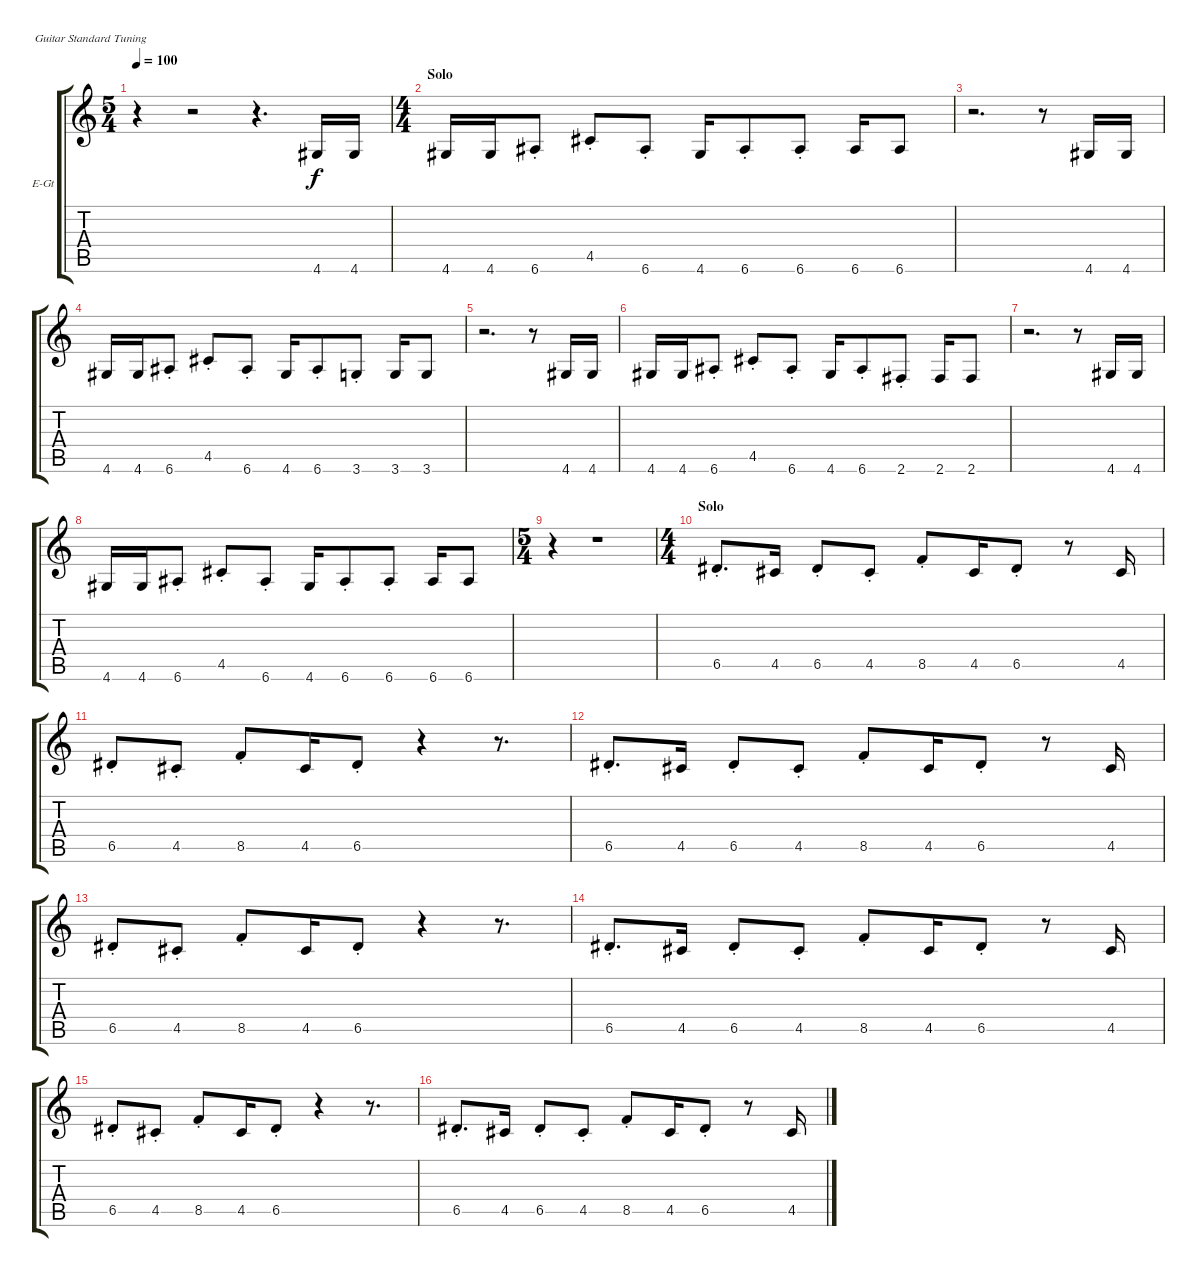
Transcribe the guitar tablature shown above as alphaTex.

\defaultSystemsLayout 4
\bracketExtendMode groupsimilarinstruments
\firstSystemTrackNameOrientation horizontal
\otherSystemsTrackNameOrientation horizontal
\track ("Rythm" "E-Gt") {instrument overdrivenguitar}
\staff {score tabs}
\tuning (E4 B3 G3 D3 A2 E2)
\ts (5 4)
\tempo 100
\clef g2
\ks c
r.4{dy f} r.2 r.4{d} 4.6.16 4.6.16 |
\ts (4 4)
\section ("" "Solo")
4.6.16 4.6.16 6.6{st}.8 4.5{st}.8 6.6{st}.8 4.6.16 6.6{st}.8 6.6{st}.8 6.6.16 6.6.8 |
r.2{d} r.8 4.6.16 4.6.16 |
4.6.16 4.6.16 6.6{st}.8 4.5{st}.8 6.6{st}.8 4.6.16 6.6{st}.8 3.6{st}.8 3.6.16 3.6.8 |
r.2{d} r.8 4.6.16 4.6.16 |
4.6.16 4.6.16 6.6{st}.8 4.5{st}.8 6.6{st}.8 4.6.16 6.6{st}.8 2.6{st}.8 2.6.16 2.6.8 |
r.2{d} r.8 4.6.16 4.6.16 |
4.6.16 4.6.16 6.6{st}.8 4.5{st}.8 6.6{st}.8 4.6.16 6.6{st}.8 6.6{st}.8 6.6.16 6.6.8 |
\ts (5 4)
r.4 r.1 |
\ts (4 4)
\section ("" "Solo")
6.5{st}.8{d} 4.5.16 6.5{st}.8 4.5{st}.8 8.5{st}.8 4.5.16 6.5{st}.8 r.8 4.5.16 |
6.5{st}.8 4.5{st}.8 8.5{st}.8 4.5.16 6.5{st}.8 r.4 r.8{d} |
6.5{st}.8{d} 4.5.16 6.5{st}.8 4.5{st}.8 8.5{st}.8 4.5.16 6.5{st}.8 r.8 4.5.16 |
6.5{st}.8 4.5{st}.8 8.5{st}.8 4.5.16 6.5{st}.8 r.4 r.8{d} |
6.5{st}.8{d} 4.5.16 6.5{st}.8 4.5{st}.8 8.5{st}.8 4.5.16 6.5{st}.8 r.8 4.5.16 |
6.5{st}.8 4.5{st}.8 8.5{st}.8 4.5.16 6.5{st}.8 r.4 r.8{d} |
6.5{st}.8{d} 4.5.16 6.5{st}.8 4.5{st}.8 8.5{st}.8 4.5.16 6.5{st}.8 r.8 4.5.16
